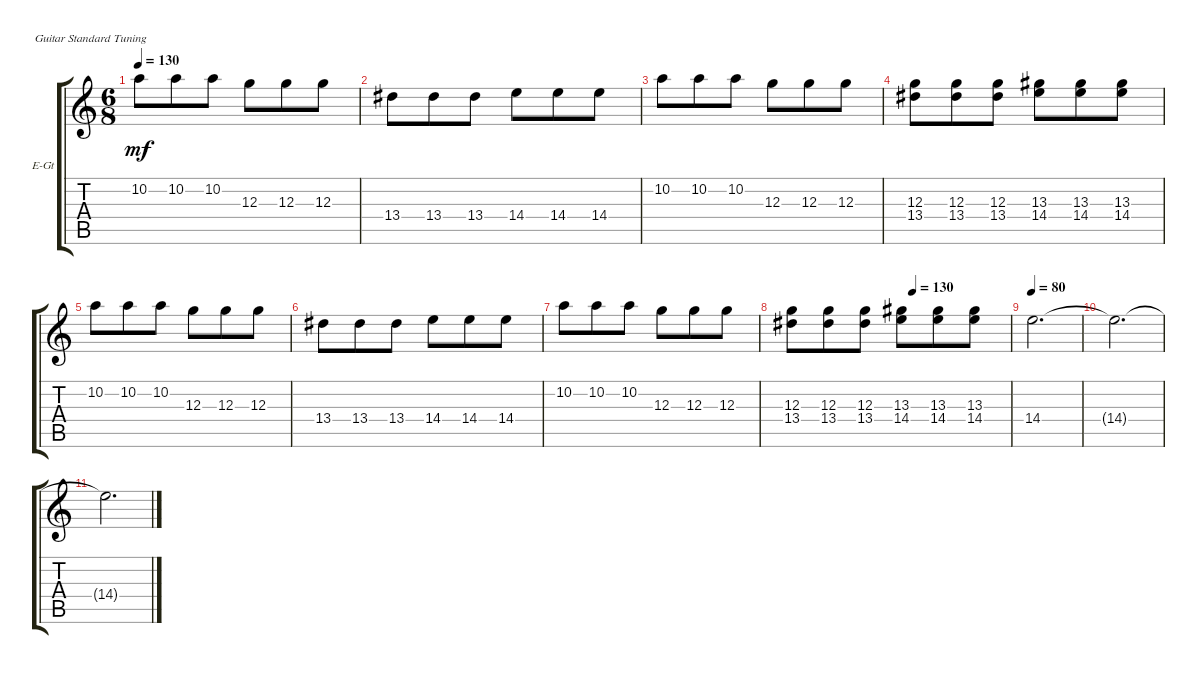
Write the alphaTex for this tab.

\bracketExtendMode groupsimilarinstruments
\firstSystemTrackNameOrientation horizontal
\otherSystemsTrackNameOrientation horizontal
\track ("guitar harmony (Anton Melichov)" "E-Gt") {instrument electricguitarclean}
\staff {score tabs}
\tuning (E4 B3 G3 D3 A2 E2)
\ts (6 8)
\tempo 130
\clef g2
\scale
0.333333
\ks aminor
10.2.8{dy mf} 10.2.8 10.2.8 12.3.8 12.3.8 12.3.8 |
\scale
0.333333 13.4.8 13.4.8 13.4.8 14.4.8 14.4.8 14.4.8 |
\scale
0.333333 10.2.8 10.2.8 10.2.8 12.3.8 12.3.8 12.3.8 |
\scale
0.333333 (13.4 12.3).8 (13.4 12.3).8 (13.4 12.3).8 (14.4 13.3).8 (14.4 13.3).8 (14.4 13.3).8 |
\scale
0.333333 10.2.8 10.2.8 10.2.8 12.3.8 12.3.8 12.3.8 |
\scale
0.333333 13.4.8 13.4.8 13.4.8 14.4.8 14.4.8 14.4.8 |
\scale
0.333333 10.2.8 10.2.8 10.2.8 12.3.8 12.3.8 12.3.8 |
\tempo (130 0.55625)
\scale
0.333333 (13.4 12.3).8 (13.4 12.3).8 (13.4 12.3).8 (14.4 13.3).8 (14.4 13.3).8 (14.4 13.3).8 |
\tempo 80
\scale
0.333333 14.4.2{d} |
14.4{t}.2{d} |
14.4{t}.2{d}
